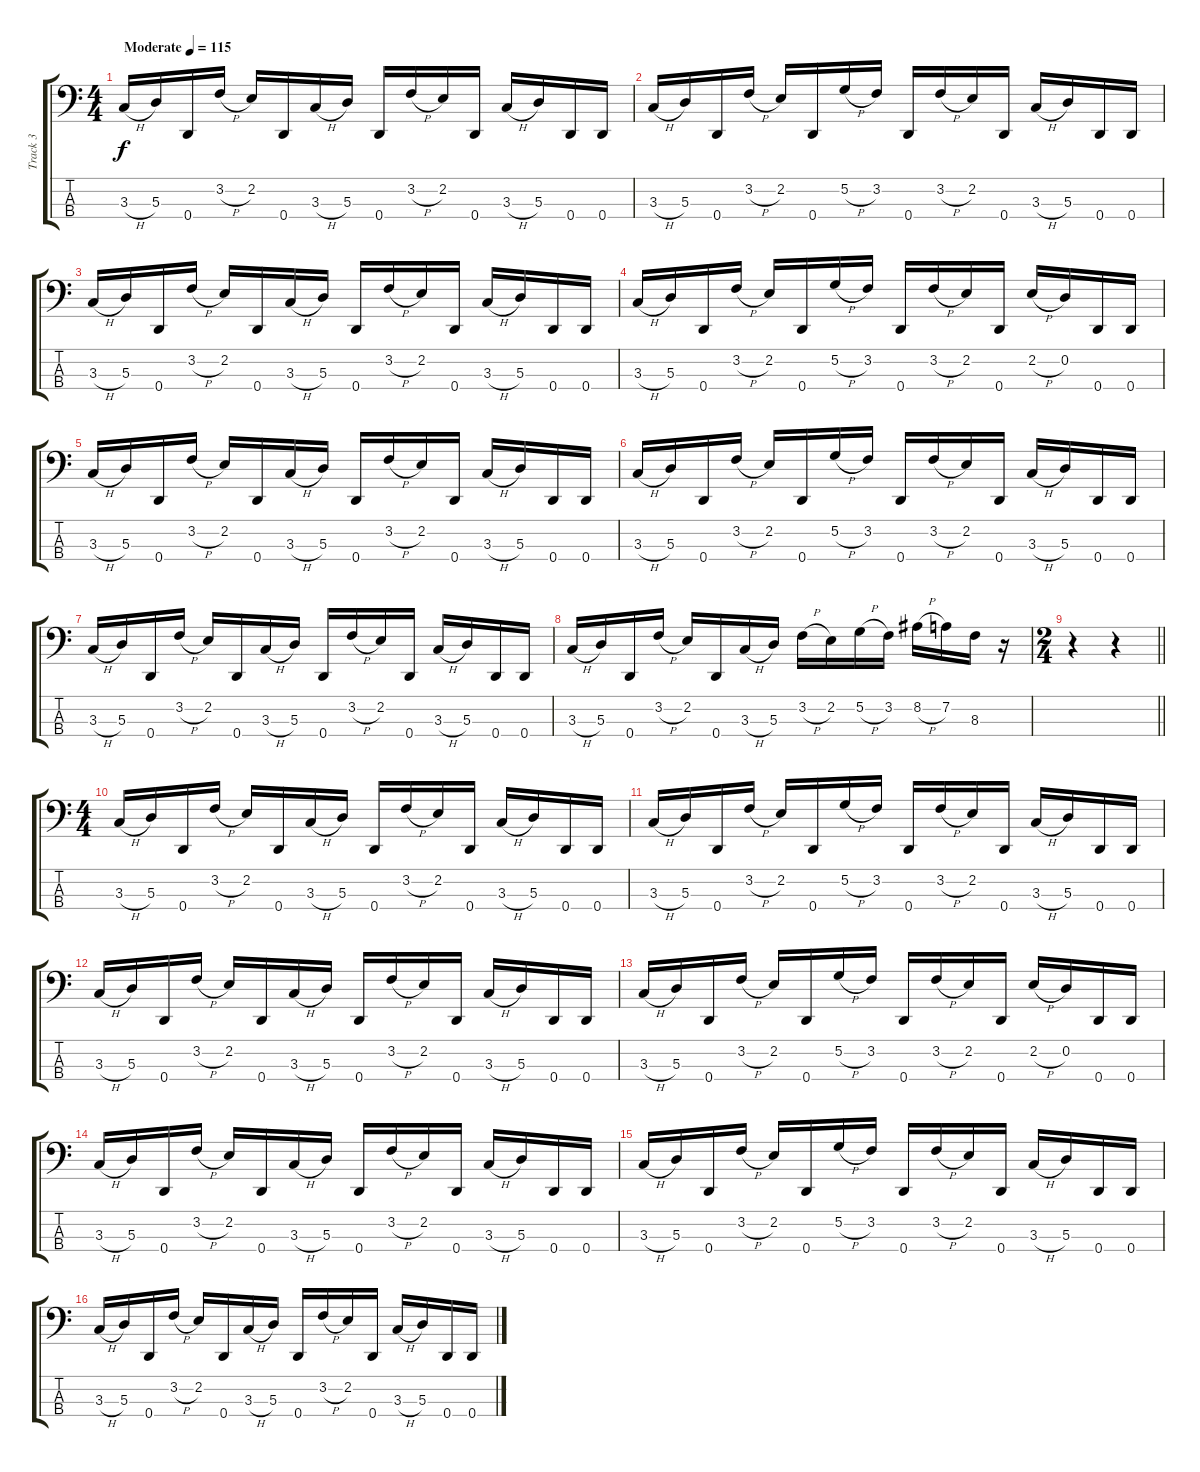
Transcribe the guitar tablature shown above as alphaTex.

\track ("Track 3" "Track 3") {instrument electricbasspick}
\staff {score tabs}
\tuning (G2 D2 A1 D1) {hide}
\ts (4 4)
\section ("" "")
\tempo (115 "Moderate")
\clef f4
\ks c
3.3{h}.16{dy f instrument electricbasspick} 5.3.16 0.4.16 3.2{h}.16 2.2.16 0.4.16 3.3{h}.16 5.3.16 0.4.16 3.2{h}.16 2.2.16 0.4.16 3.3{h}.16 5.3.16 0.4.16 0.4.16 |
3.3{h}.16 5.3.16 0.4.16 3.2{h}.16 2.2.16 0.4.16 5.2{h}.16 3.2.16 0.4.16 3.2{h}.16 2.2.16 0.4.16 3.3{h}.16 5.3.16 0.4.16 0.4.16 |
3.3{h}.16 5.3.16 0.4.16 3.2{h}.16 2.2.16 0.4.16 3.3{h}.16 5.3.16 0.4.16 3.2{h}.16 2.2.16 0.4.16 3.3{h}.16 5.3.16 0.4.16 0.4.16 |
3.3{h}.16 5.3.16 0.4.16 3.2{h}.16 2.2.16 0.4.16 5.2{h}.16 3.2.16 0.4.16 3.2{h}.16 2.2.16 0.4.16 2.2{h}.16 0.2.16 0.4.16 0.4.16 |
3.3{h}.16 5.3.16 0.4.16 3.2{h}.16 2.2.16 0.4.16 3.3{h}.16 5.3.16 0.4.16 3.2{h}.16 2.2.16 0.4.16 3.3{h}.16 5.3.16 0.4.16 0.4.16 |
3.3{h}.16 5.3.16 0.4.16 3.2{h}.16 2.2.16 0.4.16 5.2{h}.16 3.2.16 0.4.16 3.2{h}.16 2.2.16 0.4.16 3.3{h}.16 5.3.16 0.4.16 0.4.16 |
3.3{h}.16 5.3.16 0.4.16 3.2{h}.16 2.2.16 0.4.16 3.3{h}.16 5.3.16 0.4.16 3.2{h}.16 2.2.16 0.4.16 3.3{h}.16 5.3.16 0.4.16 0.4.16 |
3.3{h}.16 5.3.16 0.4.16 3.2{h}.16 2.2.16 0.4.16 3.3{h}.16 5.3.16 3.2{h}.16 2.2.16 5.2{h}.16 3.2.16 8.2{h}.16 7.2.16 8.3.16 r.16 |
\ts (2 4)
\barLineRight lightlight
r.4 r.4 |
\ts (4 4)
\section ("" "")
3.3{h}.16 5.3.16 0.4.16 3.2{h}.16 2.2.16 0.4.16 3.3{h}.16 5.3.16 0.4.16 3.2{h}.16 2.2.16 0.4.16 3.3{h}.16 5.3.16 0.4.16 0.4.16 |
3.3{h}.16 5.3.16 0.4.16 3.2{h}.16 2.2.16 0.4.16 5.2{h}.16 3.2.16 0.4.16 3.2{h}.16 2.2.16 0.4.16 3.3{h}.16 5.3.16 0.4.16 0.4.16 |
3.3{h}.16 5.3.16 0.4.16 3.2{h}.16 2.2.16 0.4.16 3.3{h}.16 5.3.16 0.4.16 3.2{h}.16 2.2.16 0.4.16 3.3{h}.16 5.3.16 0.4.16 0.4.16 |
3.3{h}.16 5.3.16 0.4.16 3.2{h}.16 2.2.16 0.4.16 5.2{h}.16 3.2.16 0.4.16 3.2{h}.16 2.2.16 0.4.16 2.2{h}.16 0.2.16 0.4.16 0.4.16 |
3.3{h}.16 5.3.16 0.4.16 3.2{h}.16 2.2.16 0.4.16 3.3{h}.16 5.3.16 0.4.16 3.2{h}.16 2.2.16 0.4.16 3.3{h}.16 5.3.16 0.4.16 0.4.16 |
3.3{h}.16 5.3.16 0.4.16 3.2{h}.16 2.2.16 0.4.16 5.2{h}.16 3.2.16 0.4.16 3.2{h}.16 2.2.16 0.4.16 3.3{h}.16 5.3.16 0.4.16 0.4.16 |
3.3{h}.16 5.3.16 0.4.16 3.2{h}.16 2.2.16 0.4.16 3.3{h}.16 5.3.16 0.4.16 3.2{h}.16 2.2.16 0.4.16 3.3{h}.16 5.3.16 0.4.16 0.4.16
